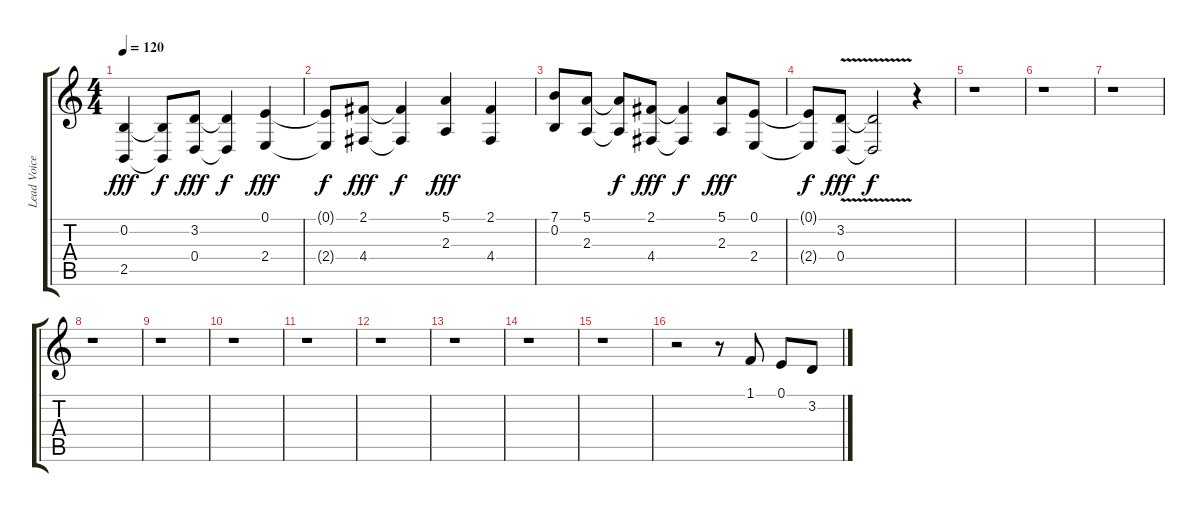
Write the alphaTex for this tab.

\track ("Lead Voice" "Lead Voice") {instrument lead6voice}
\staff {score tabs}
\tuning (E4 B3 G3 D3 A2 E2) {hide}
\ts (4 4)
\tempo 120
\clef g2
\ks c
(0.2 2.5).4{dy fff} (0.2{t} 2.5{t}).8{dy f} (3.2 0.4).8{dy fff} (3.2{t} 0.4{t}).4{dy f} (0.1 2.4).4{dy fff} |
(0.1{t} 2.4{t}).8{dy f} (2.1 4.4).8{dy fff} (2.1{t} 4.4{t}).4{dy f} (5.1 2.3).4{dy fff} (2.1 4.4).4 |
(7.1 0.2).8 (5.1 2.3).8 (5.1{t} 2.3{t}).8{dy f} (2.1 4.4).8{dy fff} (2.1{t} 4.4{t}).4{dy f} (5.1 2.3).8{dy fff} (0.1 2.4).8 |
(0.1{t} 2.4{t}).8{dy f} (3.2{v} 0.4{v}).8{dy fff} (3.2{t} 0.4{t}).2{dy f} r.4 |
r.1 |
r.1 |
r.1 |
r.1 |
r.1 |
r.1 |
r.1 |
r.1 |
r.1 |
r.1 |
r.1 |
r.2 r.8 1.1.8 0.1.8 3.2.8
